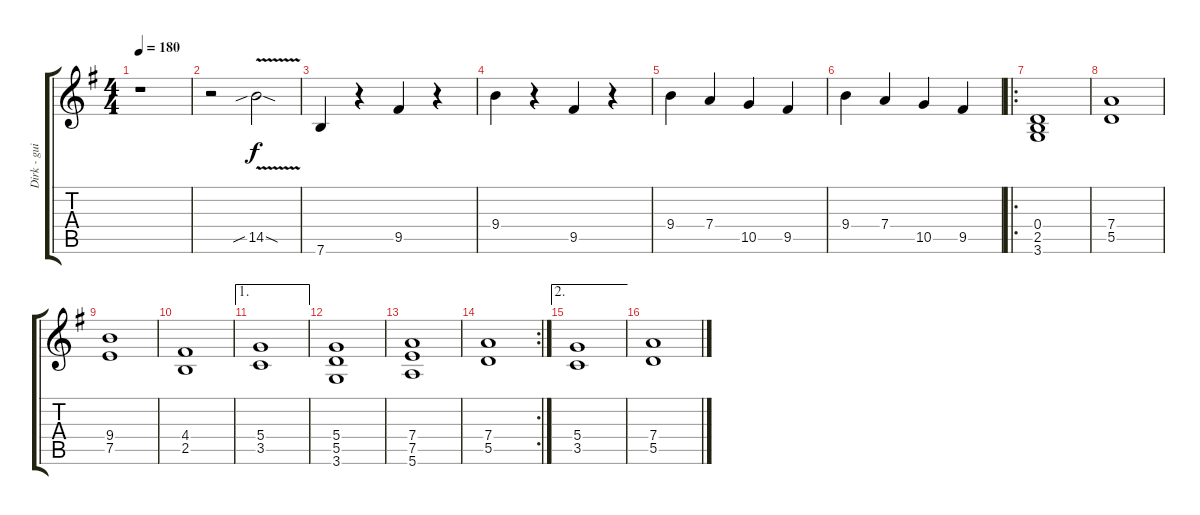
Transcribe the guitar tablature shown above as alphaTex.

\track ("Dirk - guitare" "Dirk - gui") {instrument distortionguitar}
\staff {score tabs}
\tuning (E4 B3 G3 D3 A2 E2) {hide}
\ts (4 4)
\tempo 180
\clef g2
\ks g
r.1{dy f instrument distortionguitar} |
r.2 14.5{v sib sod}.2 |
7.6.4 r.4 9.5.4 r.4 |
9.4.4 r.4 9.5.4 r.4 |
9.4.4 7.4.4 10.5.4 9.5.4 |
9.4.4 7.4.4 10.5.4 9.5.4 |
\ro
(0.4 2.5 3.6).1 |
(7.4 5.5).1 |
(9.4 7.5).1 |
(4.4 2.5).1 |
\ae 1
(5.4 3.5).1 |
(5.4 5.5 3.6).1 |
(7.4 7.5 5.6).1 |
\rc 2
(7.4 5.5).1 |
\ae 2
(5.4 3.5).1 |
(7.4 5.5).1
